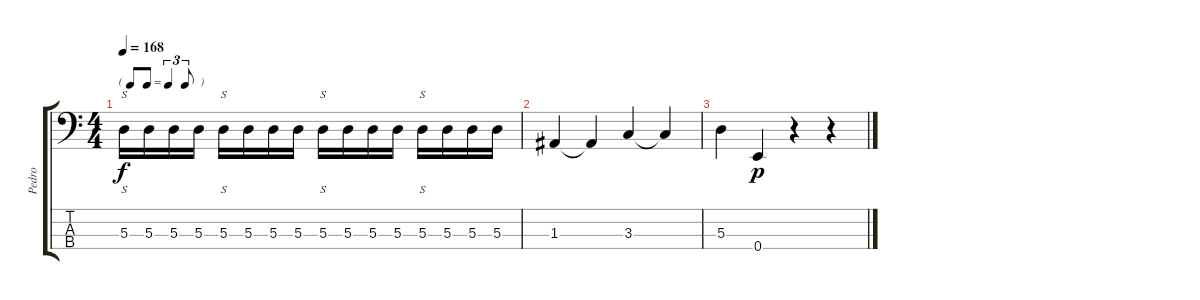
\track ("Pedro" "Pedro") {instrument electricbasspick}
\staff {score tabs}
\tuning (G2 D2 A1 E1) {hide}
\ts (4 4)
\tf triplet8th
\tempo 168
\clef f4
\ks c
5.3.16{s dy f} 5.3.16 5.3.16 5.3.16 5.3.16{s} 5.3.16 5.3.16 5.3.16 5.3.16{s} 5.3.16 5.3.16 5.3.16 5.3.16{s} 5.3.16 5.3.16 5.3.16 |
1.3.4 1.3{t}.4 3.3.4 3.3{t}.4 |
5.3.4 0.4.4{dy p} r.4 r.4
